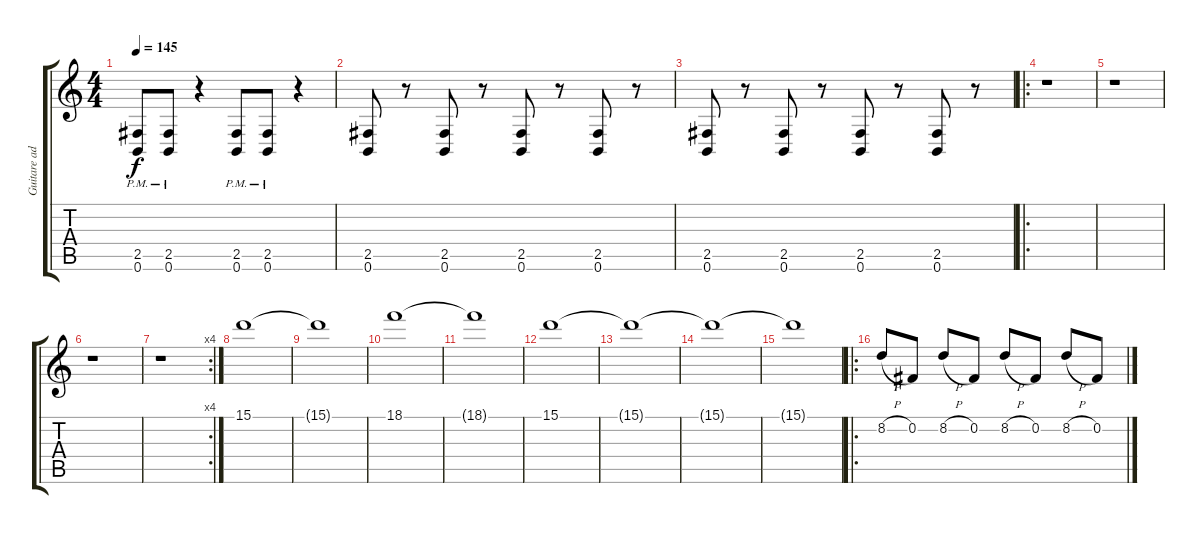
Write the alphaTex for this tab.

\track ("Guitare additinnelle" "Guitare ad") {instrument distortionguitar}
\staff {score tabs}
\tuning (B3 Gb3 D3 A2 E2 B1) {hide}
\ts (4 4)
\tempo 145
\clef g2
\ks c
(2.5{pm} 0.6{pm}).8{dy f} (2.5{pm} 0.6{pm}).8 r.4 (2.5{pm} 0.6{pm}).8 (2.5{pm} 0.6{pm}).8 r.4 |
(2.5 0.6).8 r.8 (2.5 0.6).8 r.8 (2.5 0.6).8 r.8 (2.5 0.6).8 r.8 |
(2.5 0.6).8 r.8 (2.5 0.6).8 r.8 (2.5 0.6).8 r.8 (2.5 0.6).8 r.8 |
\ro
r.1 |
r.1 |
r.1 |
\rc 4
r.1 |
15.1.1 |
15.1{t}.1 |
18.1.1 |
18.1{t}.1 |
15.1.1 |
15.1{t}.1 |
15.1{t}.1 |
15.1{t}.1 |
\ro
8.2{h}.8 0.2.8 8.2{h}.8 0.2.8 8.2{h}.8 0.2.8 8.2{h}.8 0.2.8
